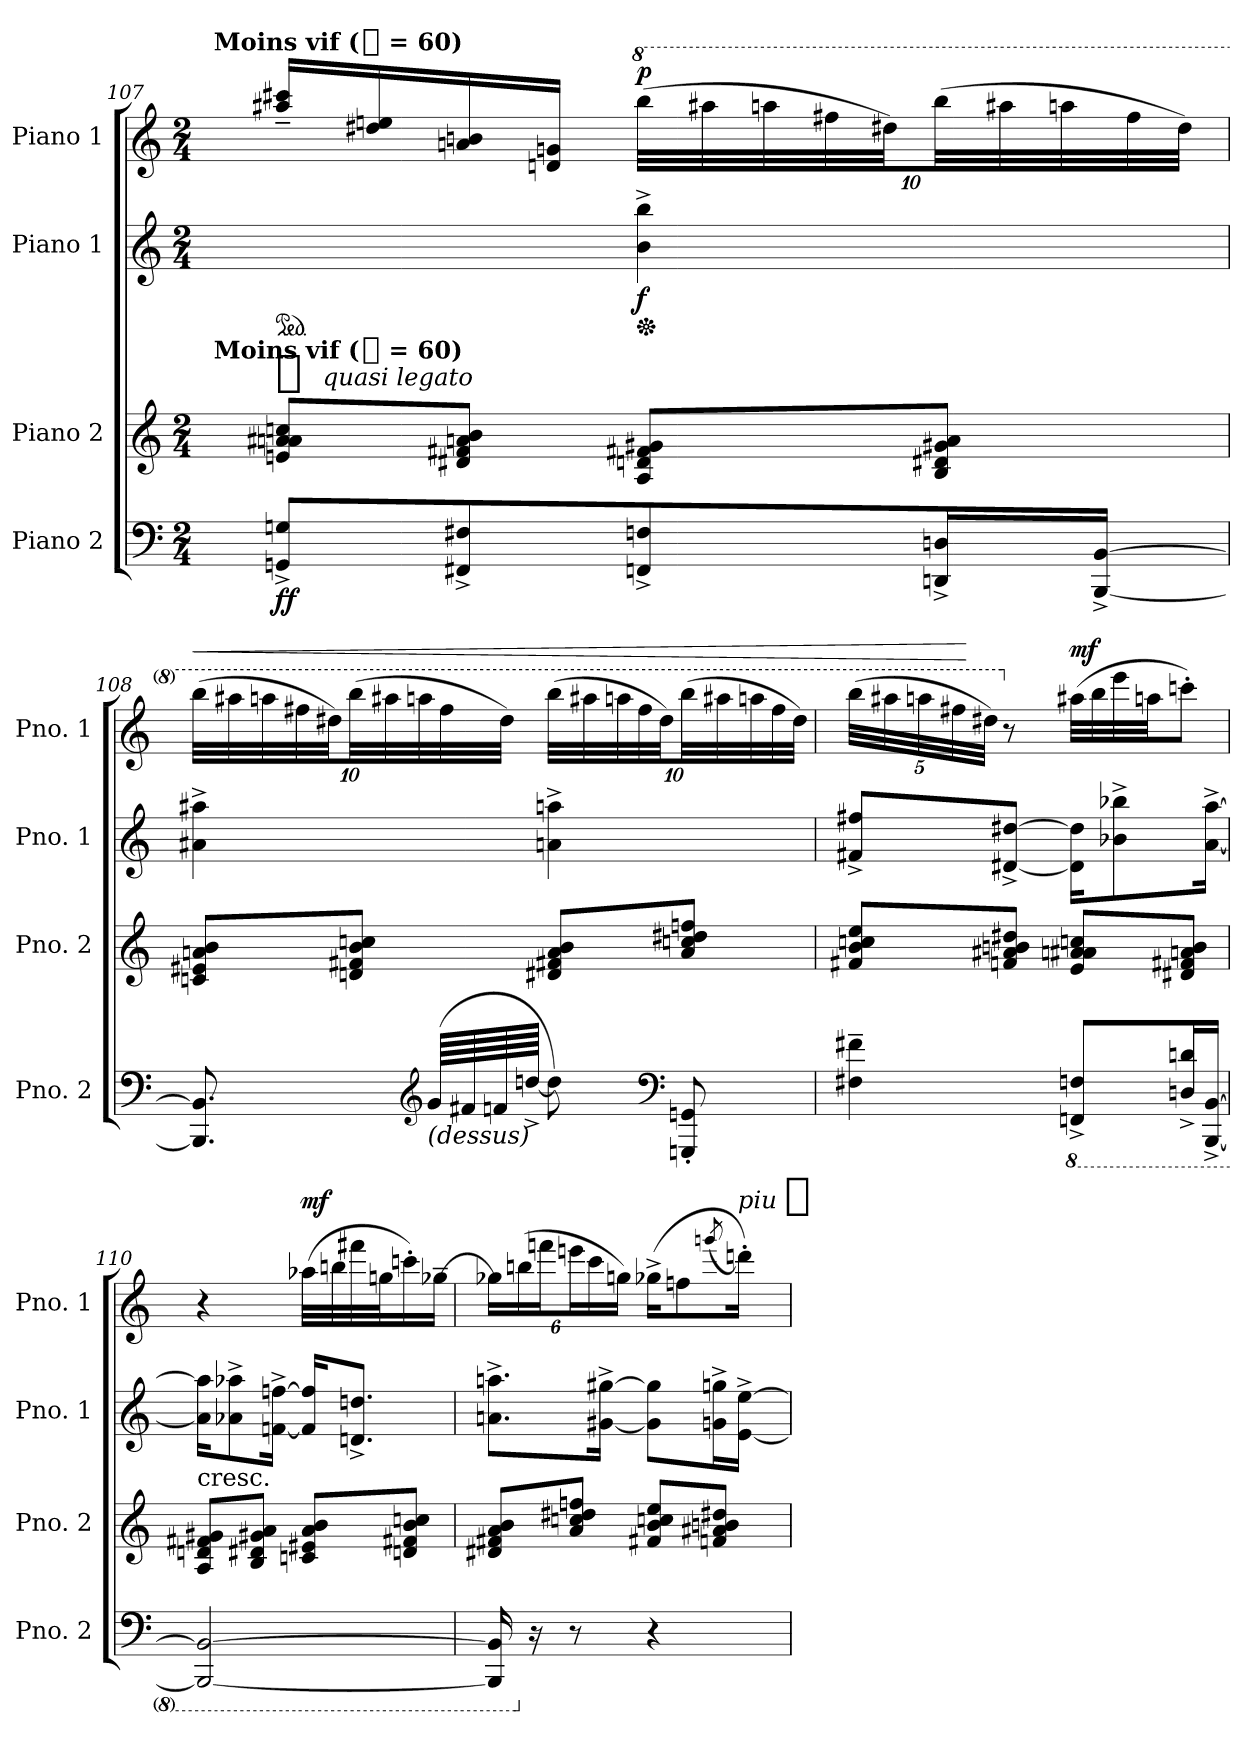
**kern	**dynam	**kern	**dynam	**kern	**dynam	**kern	**dynam
*part4	*part4	*part3	*part3	*part2	*part2	*part1	*part1
*staff4	*staff4	*staff3	*staff3	*staff2	*staff2	*staff1	*staff1
*I"Piano 2	*	*I"Piano 2	*	*I"Piano 1	*	*I"Piano 1	*
*I'Pno. 2	*	*I'Pno. 2	*	*I'Pno. 1	*	*I'Pno. 1	*
*clefF4	*	*clefG2	*	*clefG2	*	*clefG2	*
*k[]	*	*k[]	*	*k[]	*	*k[]	*
*C:	*	*C:	*	*C:	*	*C:	*
!!LO:TX:omd:t=Moins vif ([quarter] = 60)
*M2/4	*	*M2/4	*	*M2/4	*	*M2/4	*
*MM60	*	*MM60	*	*MM60	*	*MM60	*
=107	=107	=107	=107	=107	=107	=107	=107
!	!	!	!LO:DY:a:t=%s quasi legato	!	!	!	!
*	*	*	*	*ped	*	*	*
!	!	!LO:TX:t=Moins vif ([quarter] = 60)	!	!	!	!	!
8GGn^ 8Gn^L	ff	8en 8an 8a#X 8ccnL	mf	4ryy	.	16aa#X~\ 16ccc#X~\LL	.
.	.	.	.	.	.	16dd#X 16een	.
8FF#X^ 8F#X^	.	8d#X 8f#X 8an 8bJ	.	.	.	16an/ 16bn/	.
.	.	.	.	.	.	16dn/ 16gn/JJ	.
*	*	*	*	*	*	*8va	*
!	!	!	!	!LO:TX:a:t=┌	!	!	!
!	!	!	!	!	!	!	!LO:DY:a
*	*	*	*	*Xped	*	*	*
8FFn^ 8Fn^	.	8A 8dn 8f#X 8g#XL	.	4b^ 4bb^	f	(40bbbLLL	p
.	.	.	.	.	.	40aaa#X	.
.	.	.	.	.	.	40aaan	.
.	.	.	.	.	.	40fff#X	.
.	.	.	.	.	.	40ddd#XJJ)	.
16DDn^ 16Dn^L	.	8B 8d#X 8g#X 8aJ	.	.	.	(40bbbLL	.
.	.	.	.	.	.	40aaa#X	.
.	.	.	.	.	.	40aaan	.
[16BBB^ [16BB^JJ	.	.	.	.	.	.	.
.	.	.	.	.	.	40fff#	.
.	.	.	.	.	.	40ddd#JJJ)	.
=108	=108	=108	=108	=108	=108	=108	=108
!	!	!	!	!	!	!	!LO:HP:a
8.BBB] 8.BB]	.	8cn 8e#X 8an 8bL	.	4a#X^ 4aa#X^	.	(40bbbLLL	<
.	.	.	.	.	.	40aaa#X	.
.	.	.	.	.	.	40aaan	.
.	.	.	.	.	.	40fff#X	.
.	.	.	.	.	.	40ddd#XJJ)	.
.	.	8dn 8f#X 8b 8ccnJ	.	.	.	(40bbbLL	.
.	.	.	.	.	.	40aaa#X	.
.	.	.	.	.	.	40aaan	.
*clefG2	*	*	*	*	*	*	*
!LO:TX:b:i:t=(dessus)	!	!	!	!	!	!	!
(<64gLLLL	.	.	.	.	.	.	.
.	.	.	.	.	.	40fff#	.
64f#X	.	.	.	.	.	.	.
64fn	.	.	.	.	.	.	.
.	.	.	.	.	.	40ddd#JJJ)	.
[64ddn^JJJJ	.	.	.	.	.	.	.
8dd])	.	8d#X 8f#X 8a 8bL	.	4an^ 4aan^	.	(40bbbLLL	.
.	.	.	.	.	.	40aaa#X	.
.	.	.	.	.	.	40aaan	.
.	.	.	.	.	.	40fff#	.
.	.	.	.	.	.	40ddd#JJ)	.
*clefF4	*	*	*	*	*	*	*
8GGGn' 8GGn'	.	8a 8ccn 8dd#X 8ffnJ	.	.	.	(40bbbLL	.
.	.	.	.	.	.	40aaa#X	.
.	.	.	.	.	.	40aaan	.
.	.	.	.	.	.	40fff#	.
.	.	.	.	.	.	40ddd#JJJ)	.
=109	=109	=109	=109	=109	=109	=109	=109
4F#X~ 4f#X~	.	8f#X/ 8b/ 8ccn/ 8ee/L	.	8f#X^ 8ff#X^L	.	(40bbbLLL	.
.	.	.	.	.	.	40aaa#X	.
.	.	.	.	.	.	40aaan	.
.	.	.	.	.	.	40fff#X	.
.	.	.	.	.	.	40ddd#XJJJ)	[
*	*	*	*	*	*	*X8va	*
.	.	8fn 8a#X 8bn 8dd#XJ	.	[8d#X^ [8dd#X^J	.	8r	.
*8ba	*	*	*	*	*	*	*
!	!	!	!	!	!	!	!LO:DY:a
8FFFn^ 8FFn^L	.	8e 8an 8a#X 8ccnL	.	16d#] 16dd#]KL	.	(32aa#XLLL	mf
.	.	.	.	.	.	32bb	.
.	.	.	.	8b-X^ 8bb-X^	.	32eee	.
.	.	.	.	.	.	32aanJJ	.
16DDn^ 16Dn^L	.	8d#X 8f#X 8an 8bJ	.	.	.	8cccn'J)	.
[16BBBB^ [16BBB^JJ	.	.	.	[16a^ [16aa^Jk	.	.	.
=110	=110	=110	=110	=110	=110	=110	=110
!	!	!LO:TX:t=cresc.	!	!	!	!	!
2BBBB_ 2BBB_	.	8A 8dn 8f#X 8g#XL	.	16a] 16aa]KL	.	4r	.
.	.	.	.	8a-X^ 8aa-X^	.	.	.
.	.	8B 8d#X 8g#X 8aJ	.	.	.	.	.
.	.	.	.	[16fn^ [16ffn^Jk	.	.	.
!	!	!	!	!	!	!	!LO:DY:a
.	.	8cn 8e#X 8a 8bL	.	16f] 16ff]KL	.	(32aa-XLLL	mf
.	.	.	.	.	.	32bbn	.
.	.	.	.	8.dn^ 8.ddn^J	.	32fff#X	.
.	.	.	.	.	.	32ggnJ	.
.	.	8dn 8f#X 8b 8ccnJ	.	.	.	16cccn')	.
.	.	.	.	.	.	[16gg-X~JJ	.
=111	=111	=111	=111	=111	=111	=111	=111
16BBBB] 16BBB]	.	8d#X 8f#X 8a 8bL	.	8.an^ 8.aan^L	.	24gg-XLL]	.
.	.	.	.	.	.	(24bbn	.
*X8ba	*	*	*	*	*	*	*
16r	.	.	.	.	.	.	.
.	.	.	.	.	.	24fffnJ	.
8r	.	8a 8ccn 8dd#X 8ffnJ	.	.	.	24eeenL	.
.	.	.	.	.	.	24ccc	.
.	.	.	.	[16g#X^ [16gg#X^Jk	.	.	.
.	.	.	.	.	.	24ggnJJ)	.
4r	.	8f#X/ 8b/ 8ccn/ 8ee/L	.	8g#] 8gg#]L	.	(16gg-X^KL	.
.	.	.	.	.	.	8ffn	.
.	.	8fn 8a#X 8bn 8dd#XJ	.	16gn^ 16ggn^L	.	.	.
.	.	.	.	.	.	(>8qgggn/	.
!	!	!	!	!	!	!	!LO:DY:a:t=piu %s
.	.	.	.	[16e^ [16ee^JJ	.	16dddn'Jk))	f
=	=	=	=	=	=	=	=
*-	*-	*-	*-	*-	*-	*-	*-
